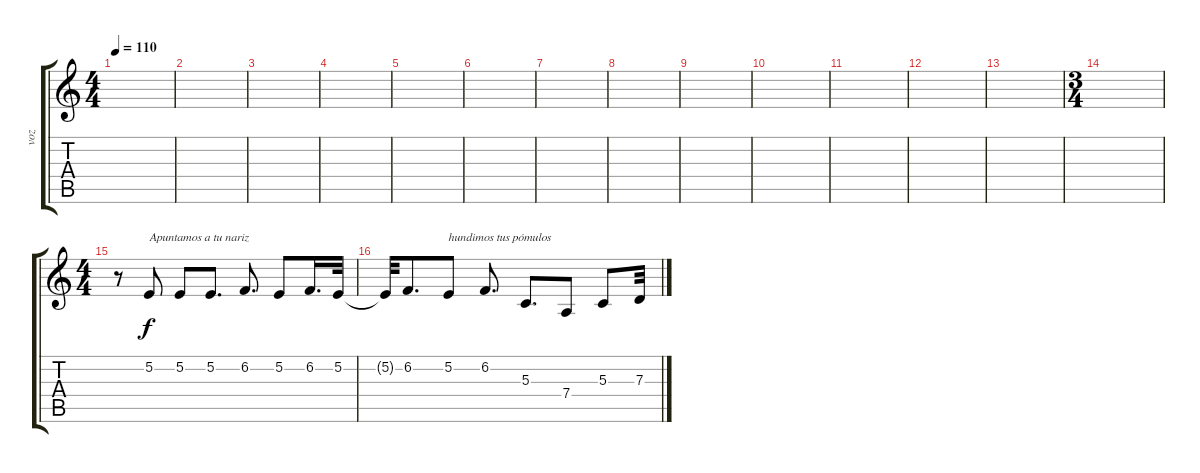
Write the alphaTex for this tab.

\track ("voz" "voz") {instrument altosax}
\staff {score tabs}
\tuning (E4 B3 G3 D3 A2 E2) {hide}
\ts (4 4)
\tempo 110
\clef g2
\ks c
|
|
|
|
|
|
|
|
|
|
|
|
|
\ts (3 4)
|
\ts (4 4)
r.8 5.2.8{txt "Apuntamos a tu nariz"} 5.2.8 5.2.8{d} 6.2.8{d} 5.2.8 6.2.16{d} 5.2.32 |
5.2{t}.32 6.2.8{d} 5.2.8{txt "hundimos tus pómulos"} 6.2.8{d} 5.3.8{d} 7.4.8 5.3.8 7.3.32
